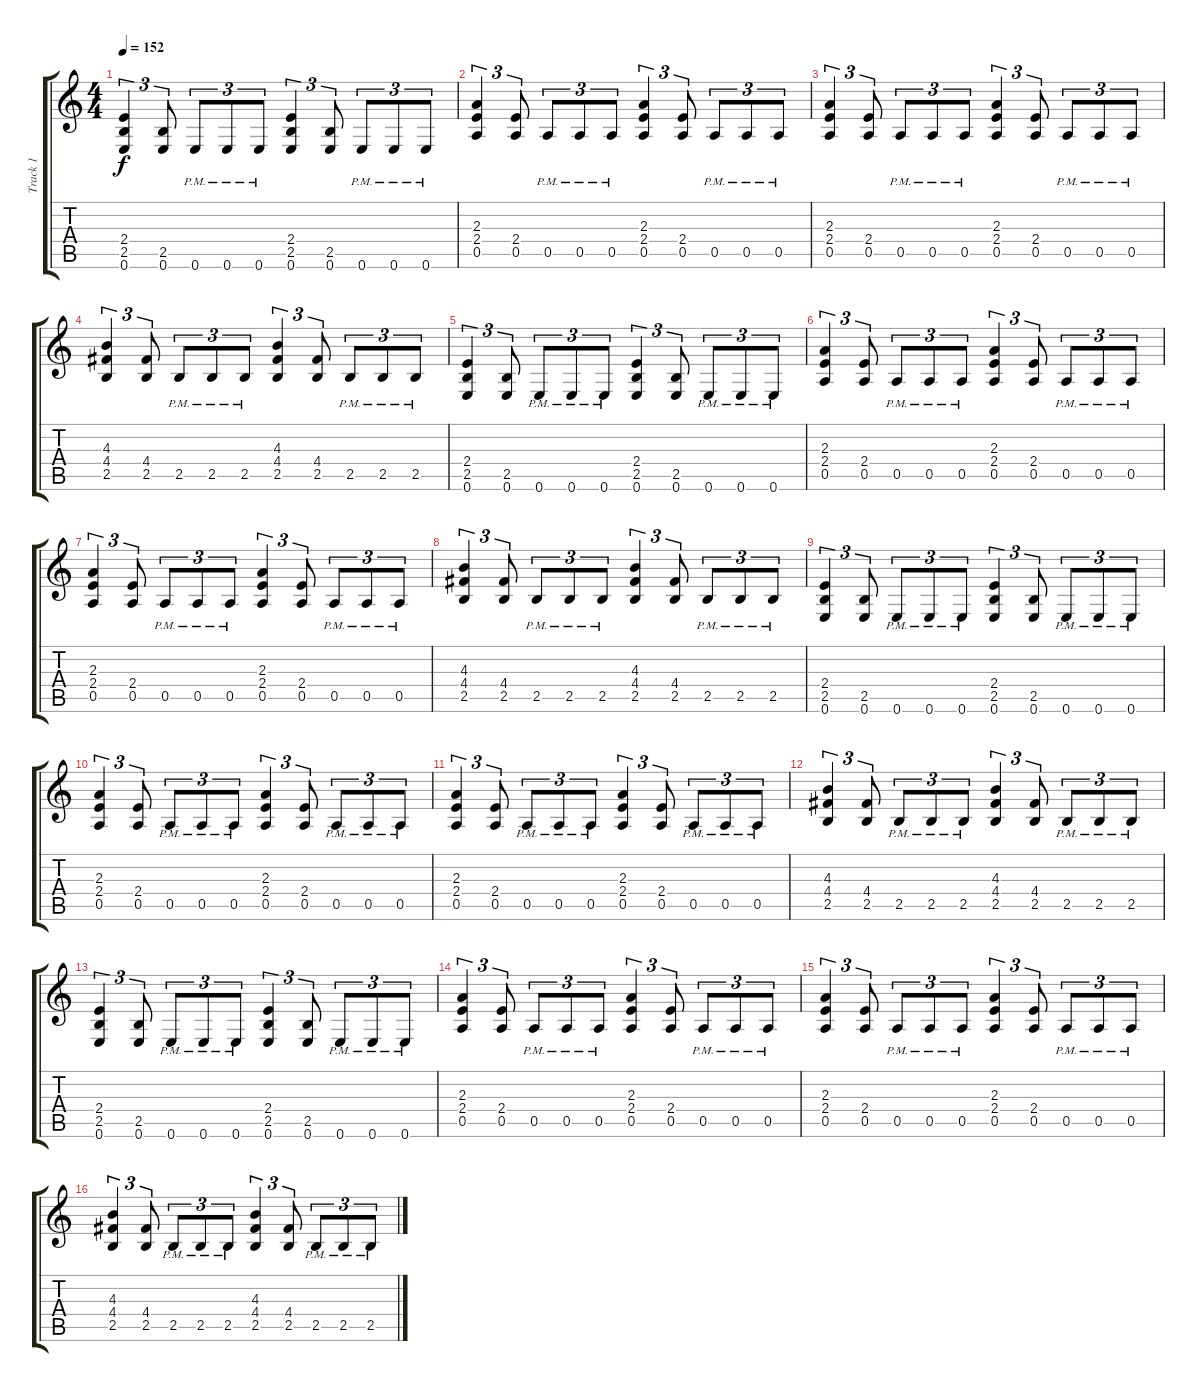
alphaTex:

\track ("Track 1" "Track 1") {instrument electricguitarjazz}
\staff {score tabs}
\tuning (D4 B3 G3 D3 A2 E2) {hide}
\ts (4 4)
\tempo 152
\clef g2
\ks c
(2.4 2.5 0.6).4{tu (3 2) dy f} (2.5 0.6).8{tu (3 2)} 0.6{pm}.8{tu (3 2)} 0.6{pm}.8{tu (3 2)} 0.6{pm}.8{tu (3 2)} (2.4 2.5 0.6).4{tu (3 2)} (2.5 0.6).8{tu (3 2)} 0.6{pm}.8{tu (3 2)} 0.6{pm}.8{tu (3 2)} 0.6{pm}.8{tu (3 2)} |
(2.3 2.4 0.5).4{tu (3 2)} (2.4 0.5).8{tu (3 2)} 0.5{pm}.8{tu (3 2)} 0.5{pm}.8{tu (3 2)} 0.5{pm}.8{tu (3 2)} (2.3 2.4 0.5).4{tu (3 2)} (2.4 0.5).8{tu (3 2)} 0.5{pm}.8{tu (3 2)} 0.5{pm}.8{tu (3 2)} 0.5{pm}.8{tu (3 2)} |
(2.3 2.4 0.5).4{tu (3 2)} (2.4 0.5).8{tu (3 2)} 0.5{pm}.8{tu (3 2)} 0.5{pm}.8{tu (3 2)} 0.5{pm}.8{tu (3 2)} (2.3 2.4 0.5).4{tu (3 2)} (2.4 0.5).8{tu (3 2)} 0.5{pm}.8{tu (3 2)} 0.5{pm}.8{tu (3 2)} 0.5{pm}.8{tu (3 2)} |
(4.3 4.4 2.5).4{tu (3 2)} (4.4 2.5).8{tu (3 2)} 2.5{pm}.8{tu (3 2)} 2.5{pm}.8{tu (3 2)} 2.5{pm}.8{tu (3 2)} (4.3 4.4 2.5).4{tu (3 2)} (4.4 2.5).8{tu (3 2)} 2.5{pm}.8{tu (3 2)} 2.5{pm}.8{tu (3 2)} 2.5{pm}.8{tu (3 2)} |
(2.4 2.5 0.6).4{tu (3 2)} (2.5 0.6).8{tu (3 2)} 0.6{pm}.8{tu (3 2)} 0.6{pm}.8{tu (3 2)} 0.6{pm}.8{tu (3 2)} (2.4 2.5 0.6).4{tu (3 2)} (2.5 0.6).8{tu (3 2)} 0.6{pm}.8{tu (3 2)} 0.6{pm}.8{tu (3 2)} 0.6{pm}.8{tu (3 2)} |
(2.3 2.4 0.5).4{tu (3 2)} (2.4 0.5).8{tu (3 2)} 0.5{pm}.8{tu (3 2)} 0.5{pm}.8{tu (3 2)} 0.5{pm}.8{tu (3 2)} (2.3 2.4 0.5).4{tu (3 2)} (2.4 0.5).8{tu (3 2)} 0.5{pm}.8{tu (3 2)} 0.5{pm}.8{tu (3 2)} 0.5{pm}.8{tu (3 2)} |
(2.3 2.4 0.5).4{tu (3 2)} (2.4 0.5).8{tu (3 2)} 0.5{pm}.8{tu (3 2)} 0.5{pm}.8{tu (3 2)} 0.5{pm}.8{tu (3 2)} (2.3 2.4 0.5).4{tu (3 2)} (2.4 0.5).8{tu (3 2)} 0.5{pm}.8{tu (3 2)} 0.5{pm}.8{tu (3 2)} 0.5{pm}.8{tu (3 2)} |
(4.3 4.4 2.5).4{tu (3 2)} (4.4 2.5).8{tu (3 2)} 2.5{pm}.8{tu (3 2)} 2.5{pm}.8{tu (3 2)} 2.5{pm}.8{tu (3 2)} (4.3 4.4 2.5).4{tu (3 2)} (4.4 2.5).8{tu (3 2)} 2.5{pm}.8{tu (3 2)} 2.5{pm}.8{tu (3 2)} 2.5{pm}.8{tu (3 2)} |
(2.4 2.5 0.6).4{tu (3 2)} (2.5 0.6).8{tu (3 2)} 0.6{pm}.8{tu (3 2)} 0.6{pm}.8{tu (3 2)} 0.6{pm}.8{tu (3 2)} (2.4 2.5 0.6).4{tu (3 2)} (2.5 0.6).8{tu (3 2)} 0.6{pm}.8{tu (3 2)} 0.6{pm}.8{tu (3 2)} 0.6{pm}.8{tu (3 2)} |
(2.3 2.4 0.5).4{tu (3 2)} (2.4 0.5).8{tu (3 2)} 0.5{pm}.8{tu (3 2)} 0.5{pm}.8{tu (3 2)} 0.5{pm}.8{tu (3 2)} (2.3 2.4 0.5).4{tu (3 2)} (2.4 0.5).8{tu (3 2)} 0.5{pm}.8{tu (3 2)} 0.5{pm}.8{tu (3 2)} 0.5{pm}.8{tu (3 2)} |
(2.3 2.4 0.5).4{tu (3 2)} (2.4 0.5).8{tu (3 2)} 0.5{pm}.8{tu (3 2)} 0.5{pm}.8{tu (3 2)} 0.5{pm}.8{tu (3 2)} (2.3 2.4 0.5).4{tu (3 2)} (2.4 0.5).8{tu (3 2)} 0.5{pm}.8{tu (3 2)} 0.5{pm}.8{tu (3 2)} 0.5{pm}.8{tu (3 2)} |
(4.3 4.4 2.5).4{tu (3 2)} (4.4 2.5).8{tu (3 2)} 2.5{pm}.8{tu (3 2)} 2.5{pm}.8{tu (3 2)} 2.5{pm}.8{tu (3 2)} (4.3 4.4 2.5).4{tu (3 2)} (4.4 2.5).8{tu (3 2)} 2.5{pm}.8{tu (3 2)} 2.5{pm}.8{tu (3 2)} 2.5{pm}.8{tu (3 2)} |
(2.4 2.5 0.6).4{tu (3 2)} (2.5 0.6).8{tu (3 2)} 0.6{pm}.8{tu (3 2)} 0.6{pm}.8{tu (3 2)} 0.6{pm}.8{tu (3 2)} (2.4 2.5 0.6).4{tu (3 2)} (2.5 0.6).8{tu (3 2)} 0.6{pm}.8{tu (3 2)} 0.6{pm}.8{tu (3 2)} 0.6{pm}.8{tu (3 2)} |
(2.3 2.4 0.5).4{tu (3 2)} (2.4 0.5).8{tu (3 2)} 0.5{pm}.8{tu (3 2)} 0.5{pm}.8{tu (3 2)} 0.5{pm}.8{tu (3 2)} (2.3 2.4 0.5).4{tu (3 2)} (2.4 0.5).8{tu (3 2)} 0.5{pm}.8{tu (3 2)} 0.5{pm}.8{tu (3 2)} 0.5{pm}.8{tu (3 2)} |
(2.3 2.4 0.5).4{tu (3 2)} (2.4 0.5).8{tu (3 2)} 0.5{pm}.8{tu (3 2)} 0.5{pm}.8{tu (3 2)} 0.5{pm}.8{tu (3 2)} (2.3 2.4 0.5).4{tu (3 2)} (2.4 0.5).8{tu (3 2)} 0.5{pm}.8{tu (3 2)} 0.5{pm}.8{tu (3 2)} 0.5{pm}.8{tu (3 2)} |
(4.3 4.4 2.5).4{tu (3 2)} (4.4 2.5).8{tu (3 2)} 2.5{pm}.8{tu (3 2)} 2.5{pm}.8{tu (3 2)} 2.5{pm}.8{tu (3 2)} (4.3 4.4 2.5).4{tu (3 2)} (4.4 2.5).8{tu (3 2)} 2.5{pm}.8{tu (3 2)} 2.5{pm}.8{tu (3 2)} 2.5{pm}.8{tu (3 2)}
